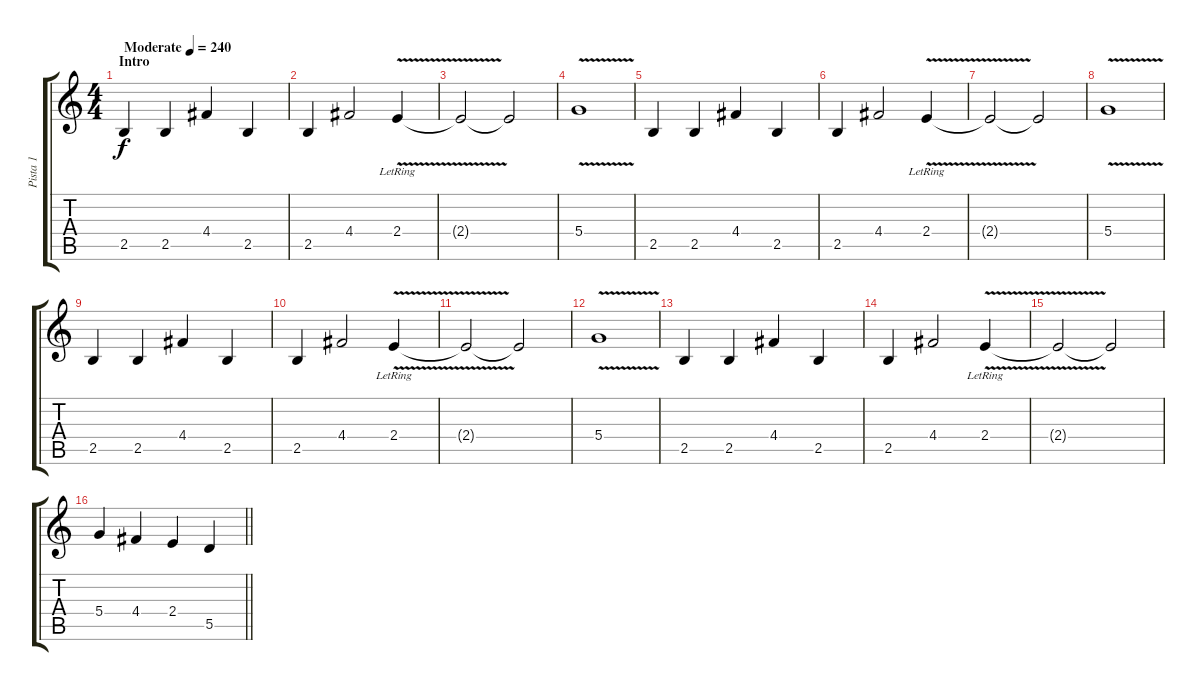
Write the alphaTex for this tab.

\track ("Pista 1" "Pista 1") {instrument distortionguitar}
\staff {score tabs}
\tuning (E4 B3 G3 D3 A2 E2) {hide}
\ts (4 4)
\section ("" "Intro")
\tempo (240 "Moderate")
\clef g2
\ks c
2.5.4{dy f instrument electricguitarclean} 2.5.4 4.4.4 2.5.4 |
2.5.4 4.4.2 2.4{v lr}.4 |
2.4{t}.2 2.4{t}.2 |
5.4{v}.1 |
2.5.4 2.5.4 4.4.4 2.5.4 |
2.5.4 4.4.2 2.4{v lr}.4 |
2.4{t}.2 2.4{t}.2 |
5.4{v}.1 |
2.5.4 2.5.4 4.4.4 2.5.4 |
2.5.4 4.4.2 2.4{v lr}.4 |
2.4{t}.2 2.4{t}.2 |
5.4{v}.1 |
2.5.4 2.5.4 4.4.4 2.5.4 |
2.5.4 4.4.2 2.4{v lr}.4 |
2.4{t}.2 2.4{t}.2 |
\barLineRight lightlight
5.4.4 4.4.4 2.4.4 5.5.4
